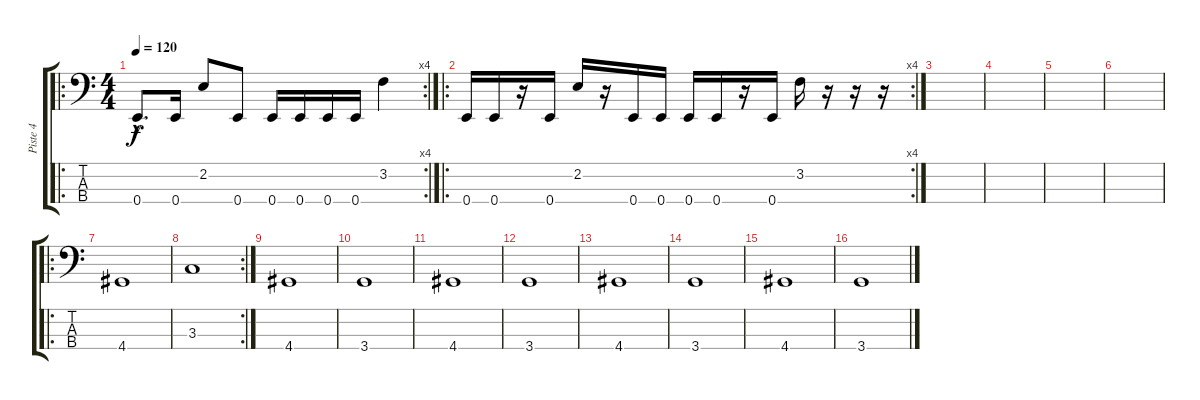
\track ("Piste 4" "Piste 4") {instrument slapbass1}
\staff {score tabs}
\tuning (G2 D2 A1 E1) {hide}
\ro
\rc 4
\ts (4 4)
\tempo 120
\clef f4
\ks c
0.4{hac}.8{d dy f instrument slapbass1} 0.4.16 2.2.8 0.4.8 0.4.16 0.4.16 0.4.16 0.4.16 3.2.4 |
\ro
\rc 4
0.4.16 0.4.16 r.16 0.4.16 2.2.16 r.16 0.4.16 0.4.16 0.4.16 0.4.16 r.16 0.4.16 3.2.16 r.16 r.16 r.16 |
|
|
|
|
\ro
4.4.1 |
\rc 2
3.3.1 |
4.4.1 |
3.4.1 |
4.4.1 |
3.4.1 |
4.4.1 |
3.4.1 |
4.4.1 |
3.4.1
